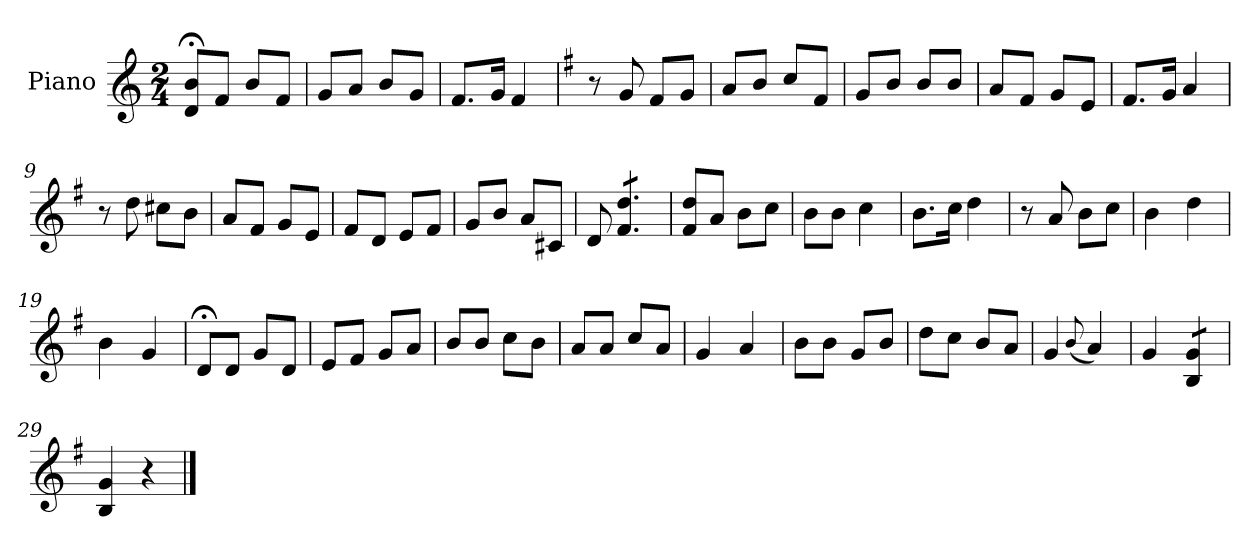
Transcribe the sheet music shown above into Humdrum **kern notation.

**kern
*part1
*staff1
*I"Piano
*I'Pno.
*clefG2
*M2/4
=1
8d;</ 8b;</L
8f/J
8b/L
8f/J
=2
8g/L
8a/J
8b/L
8g/J
=3
8.f/L
16g/Jk
4f/
=4
*k[f#]
8r
8g/
8f#/L
8g/J
=5
8a/L
8b/J
8cc/L
8f#/J
=6
8g/L
8b/J
8b/L
8b/J
=7
8a/L
8f#/J
8g/L
8e/J
=8
8.f#/L
16g/Jk
4a/
=9
8r
8dd\
8cc#X\L
8b\J
=10
8a/L
8f#/J
8g/L
8e/J
!!LO:LB:g=z
=11
8f#/L
8d/J
8e/L
8f#/J
!!LO:LB:g=z
=12
8g/L
8b/J
8a/L
8c#X/J
=13
8d/
*tremolo
8f#/ 8dd/L
8f#/ 8dd/
8f#/ 8dd/J
*Xtremolo
=14
8f#/ 8dd/L
8a/J
8b\L
8cc\J
=15
8b\L
8b\J
4cc\
=16
8.b\L
16cc\Jk
4dd\
=17
8r
8a/
8b\L
8cc\J
=18
4b\
4dd\
=19
4b\
4g/
=20
8d;</L
8d/J
8g/L
8d/J
=21
8e/L
8f#/J
8g/L
8a/J
=22
8b/L
8b/J
8cc\L
8b\J
!!LO:LB:g=z
=23
8a/L
8a/J
8cc/L
8a/J
=24
4g/
4a/
!!LO:LB:g=z
=25
8b\L
8b\J
8g/L
8b/J
=26
8dd\L
8cc\J
8b/L
8a/J
=27
4g/
(<8qqb/
4a/)
=28
4g/
*tremolo
8B/ 8g/L
8B/ 8g/J
*Xtremolo
=29
4B/ 4g/
4r
==
*-
